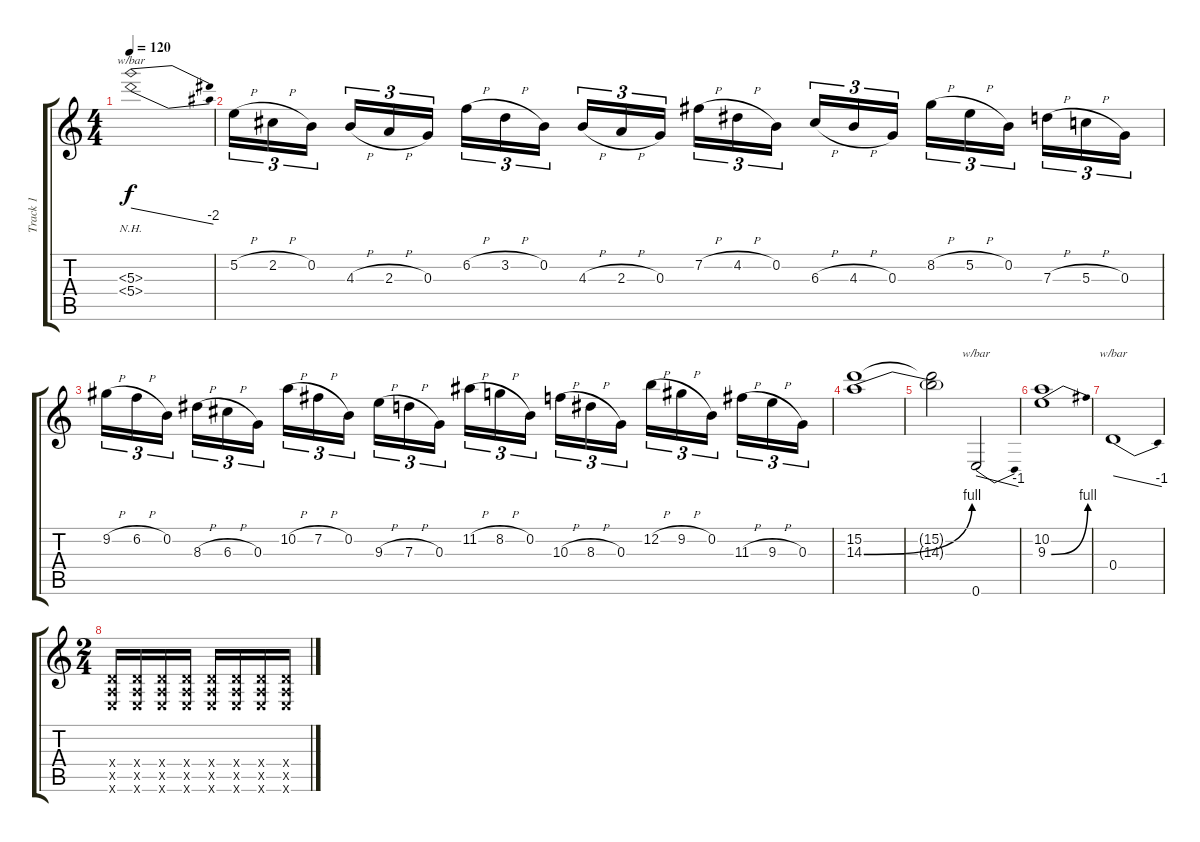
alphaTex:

\track ("Track 1" "Track 1") {instrument distortionguitar}
\staff {score tabs}
\tuning (E4 B3 G3 D3 A2 E2) {hide}
\ts (4 4)
\tempo 120
\clef g2
\ks c
(5.3{nh} 5.4{nh}).1{tbe (dive default 0 0 60 -8) dy f} |
5.2{h}.16{tu (3 2)} 2.2{h}.16{tu (3 2)} 0.2.16{tu (3 2) beam splitsecondary} 4.3{h}.16{tu (3 2)} 2.3{h}.16{tu (3 2)} 0.3.16{tu (3 2)} 6.2{h}.16{tu (3 2)} 3.2{h}.16{tu (3 2)} 0.2.16{tu (3 2) beam splitsecondary} 4.3{h}.16{tu (3 2)} 2.3{h}.16{tu (3 2)} 0.3.16{tu (3 2)} 7.2{h}.16{tu (3 2)} 4.2{h}.16{tu (3 2)} 0.2.16{tu (3 2) beam splitsecondary} 6.3{h}.16{tu (3 2)} 4.3{h}.16{tu (3 2)} 0.3.16{tu (3 2)} 8.2{h}.16{tu (3 2)} 5.2{h}.16{tu (3 2)} 0.2.16{tu (3 2) beam splitsecondary} 7.3{h}.16{tu (3 2)} 5.3{h}.16{tu (3 2)} 0.3.16{tu (3 2)} |
9.2{h}.16{tu (3 2)} 6.2{h}.16{tu (3 2)} 0.2.16{tu (3 2) beam splitsecondary} 8.3{h}.16{tu (3 2)} 6.3{h}.16{tu (3 2)} 0.3.16{tu (3 2)} 10.2{h}.16{tu (3 2)} 7.2{h}.16{tu (3 2)} 0.2.16{tu (3 2) beam splitsecondary} 9.3{h}.16{tu (3 2)} 7.3{h}.16{tu (3 2)} 0.3.16{tu (3 2)} 11.2{h}.16{tu (3 2)} 8.2{h}.16{tu (3 2)} 0.2.16{tu (3 2) beam splitsecondary} 10.3{h}.16{tu (3 2)} 8.3{h}.16{tu (3 2)} 0.3.16{tu (3 2)} 12.2{h}.16{tu (3 2)} 9.2{h}.16{tu (3 2)} 0.2.16{tu (3 2) beam splitsecondary} 11.3{h}.16{tu (3 2)} 9.3{h}.16{tu (3 2)} 0.3.16{tu (3 2)} |
(15.2 14.3{be (bend 0 0 60 4)}).1 |
(15.2{t} 14.3{t}).2 0.6.2{tbe (dive default 0 0 60 -4)} |
(10.2 9.3{be (bend 0 0 60 4)}).1 |
0.4.1{tbe (dive default 0 0 60 -4)} |
\ts (2 4)
(0.4{x} 0.5{x} 0.6{x}).16 (0.4{x} 0.5{x} 0.6{x}).16 (0.4{x} 0.5{x} 0.6{x}).16 (0.4{x} 0.5{x} 0.6{x}).16 (0.4{x} 0.5{x} 0.6{x}).16 (0.4{x} 0.5{x} 0.6{x}).16 (0.4{x} 0.5{x} 0.6{x}).16 (0.4{x} 0.5{x} 0.6{x}).16
